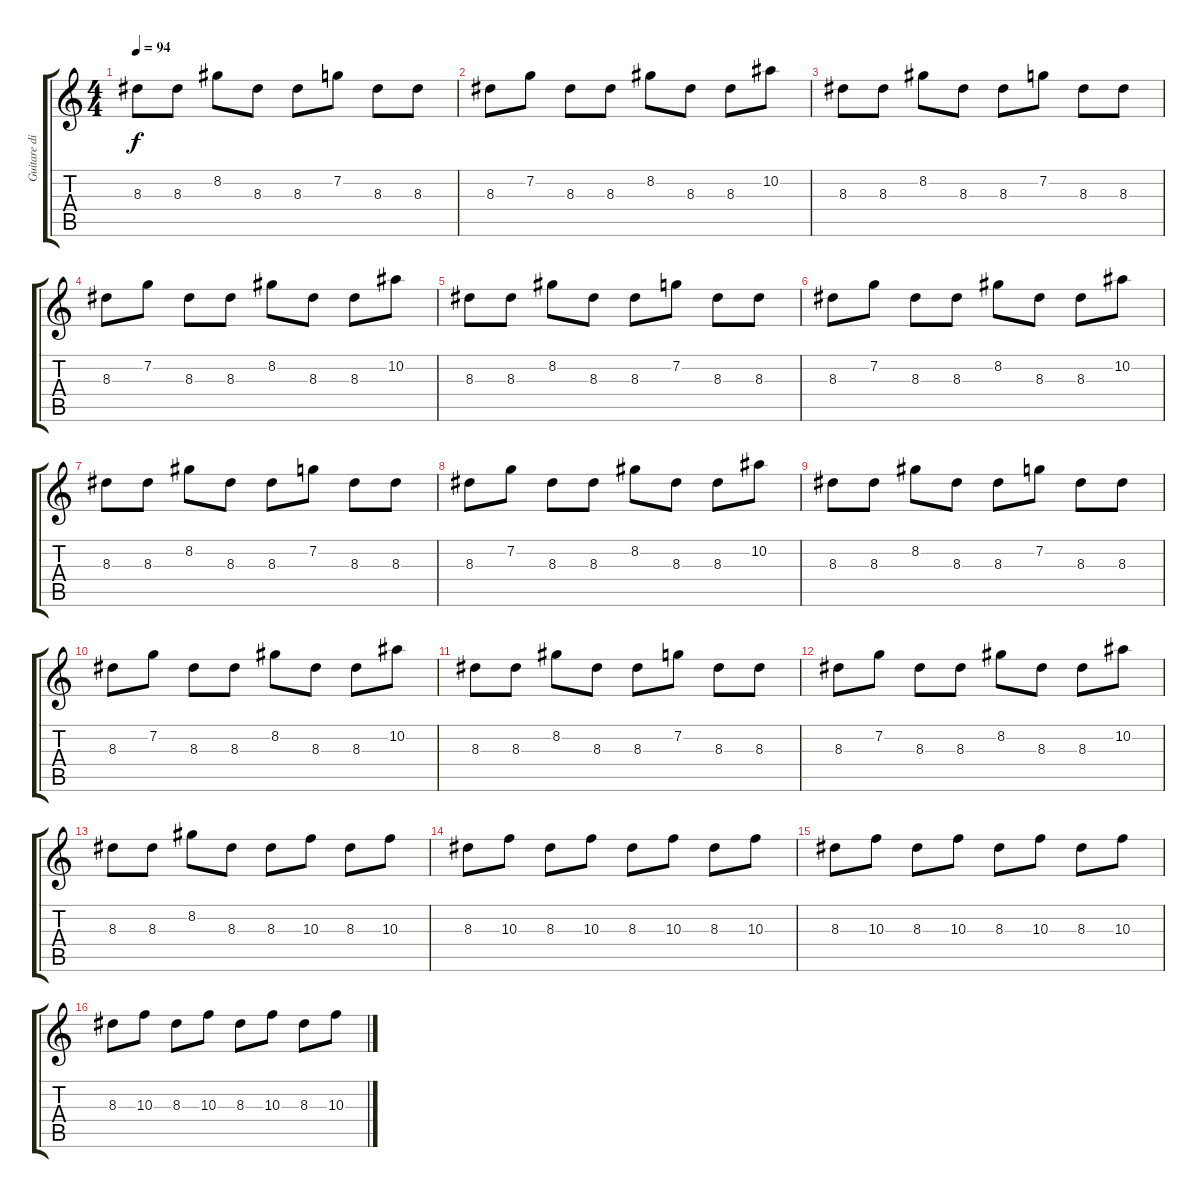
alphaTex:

\track ("Guitare disto" "Guitare di") {instrument overdrivenguitar}
\staff {score tabs}
\tuning (E4 C4 G3 C3 G2 C2) {hide}
\ts (4 4)
\tempo 94
\clef g2
\ks c
8.3.8{dy f} 8.3.8 8.2.8 8.3.8 8.3.8 7.2.8 8.3.8 8.3.8 |
8.3.8 7.2.8 8.3.8 8.3.8 8.2.8 8.3.8 8.3.8 10.2.8 |
8.3.8 8.3.8 8.2.8 8.3.8 8.3.8 7.2.8 8.3.8 8.3.8 |
8.3.8 7.2.8 8.3.8 8.3.8 8.2.8 8.3.8 8.3.8 10.2.8 |
8.3.8 8.3.8 8.2.8 8.3.8 8.3.8 7.2.8 8.3.8 8.3.8 |
8.3.8 7.2.8 8.3.8 8.3.8 8.2.8 8.3.8 8.3.8 10.2.8 |
8.3.8 8.3.8 8.2.8 8.3.8 8.3.8 7.2.8 8.3.8 8.3.8 |
8.3.8 7.2.8 8.3.8 8.3.8 8.2.8 8.3.8 8.3.8 10.2.8 |
8.3.8 8.3.8 8.2.8 8.3.8 8.3.8 7.2.8 8.3.8 8.3.8 |
8.3.8 7.2.8 8.3.8 8.3.8 8.2.8 8.3.8 8.3.8 10.2.8 |
8.3.8 8.3.8 8.2.8 8.3.8 8.3.8 7.2.8 8.3.8 8.3.8 |
8.3.8 7.2.8 8.3.8 8.3.8 8.2.8 8.3.8 8.3.8 10.2.8 |
8.3.8 8.3.8 8.2.8 8.3.8 8.3.8 10.3.8 8.3.8 10.3.8 |
8.3.8{volume 8} 10.3.8 8.3.8 10.3.8 8.3.8 10.3.8 8.3.8 10.3.8 |
8.3.8{volume 8} 10.3.8 8.3.8 10.3.8 8.3.8 10.3.8 8.3.8 10.3.8 |
8.3.8{volume 8} 10.3.8 8.3.8 10.3.8 8.3.8 10.3.8 8.3.8 10.3.8
